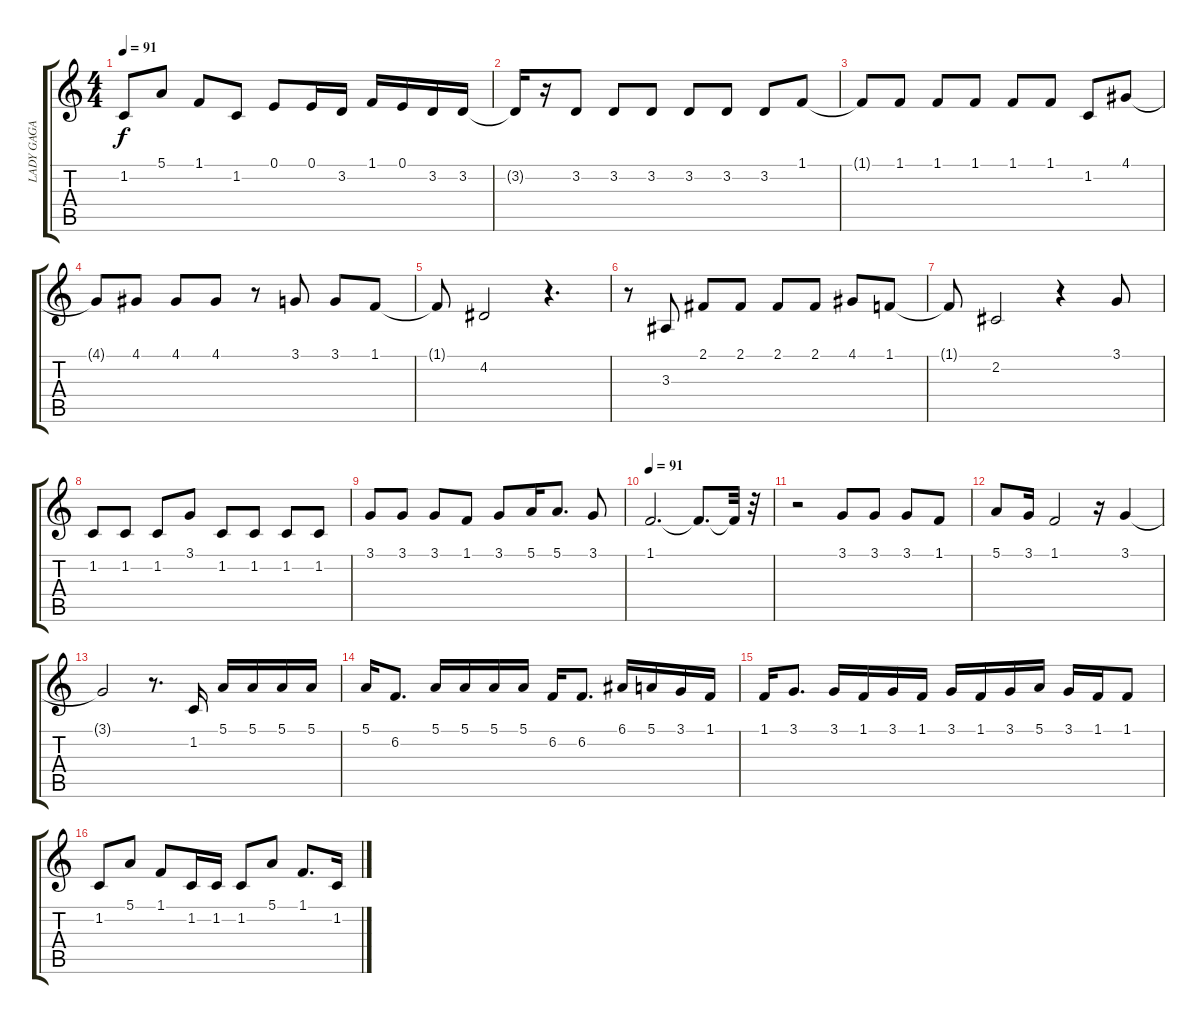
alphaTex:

\track ("LADY GAGA VOICE" "LADY GAGA ") {instrument altosax}
\staff {score tabs}
\tuning (E4 B3 G3 D3 A2 E2) {hide}
\ts (4 4)
\tempo 91
\clef g2
\ks c
1.2.8{dy f} 5.1.8 1.1.8 1.2.8 0.1.8 0.1.16 3.2.16 1.1.16 0.1.16 3.2.16 3.2.16 |
3.2{t}.16 r.16 3.2.8 3.2.8 3.2.8 3.2.8 3.2.8 3.2.8 1.1.8 |
1.1{t}.8 1.1.8 1.1.8 1.1.8 1.1.8 1.1.8 1.2.8 4.1.8 |
4.1{t}.8 4.1.8 4.1.8 4.1.8 r.8 3.1.8 3.1.8 1.1.8 |
1.1{t}.8 4.2.2 r.4{d} |
r.8 3.3.8 2.1.8 2.1.8 2.1.8 2.1.8 4.1.8 1.1.8 |
1.1{t}.8 2.2.2 r.4 3.1.8 |
1.2.8 1.2.8 1.2.8 3.1.8 1.2.8 1.2.8 1.2.8 1.2.8 |
3.1.8 3.1.8 3.1.8 1.1.8 3.1.8 5.1.16 5.1.8{d} 3.1.8 |
\tempo 91
1.1.2{d} 1.1{t}.8{d} 1.1{t}.32 r.32 |
r.2 3.1.8 3.1.8 3.1.8 1.1.8 |
5.1.8 3.1.16 1.1.2 r.16 3.1.4 |
3.1{t}.2 r.8{d} 1.2.16 5.1.16 5.1.16 5.1.16 5.1.16 |
5.1.16 6.2.8{d} 5.1.16 5.1.16 5.1.16 5.1.16 6.2.16 6.2.8{d} 6.1.16 5.1.16 3.1.16 1.1.16 |
1.1.16 3.1.8{d} 3.1.16 1.1.16 3.1.16 1.1.16 3.1.16 1.1.16 3.1.16 5.1.16 3.1.16 1.1.16 1.1.8 |
1.2.8 5.1.8 1.1.8 1.2.16 1.2.16 1.2.8 5.1.8 1.1.8{d} 1.2.16
